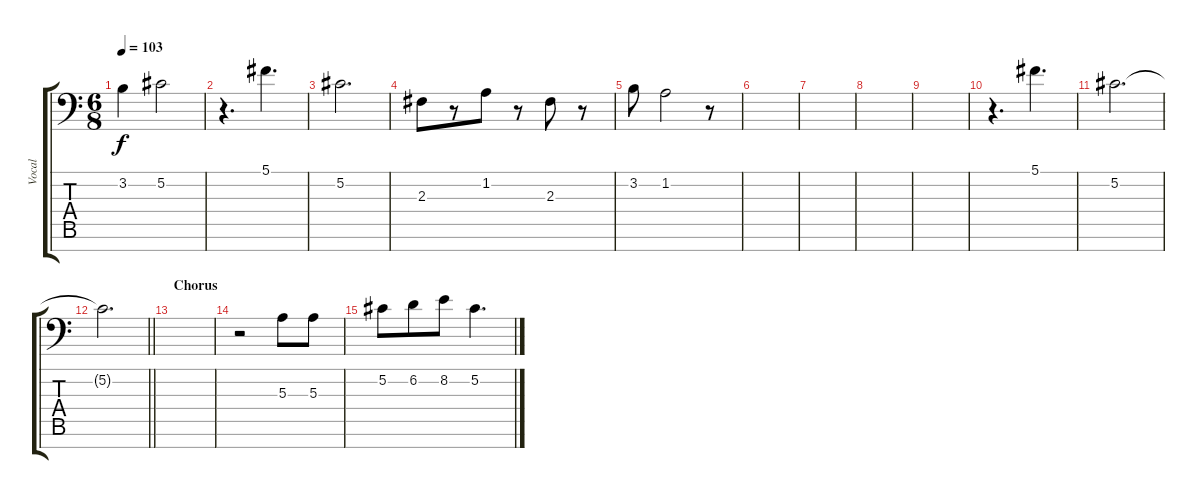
\track ("Vocal" "Vocal") {instrument lead6voice}
\staff {score tabs}
\tuning (Db4 Ab3 E3 B2 Gb2 Db2 Gb1) {hide}
\ts (6 8)
\tempo 103
\clef f4
\ks c
3.2.4{dy f} 5.2.2 |
r.4{d} 5.1.4{d} |
5.2.2{d} |
2.3.8 r.8 1.2.8 r.8 2.3.8 r.8 |
3.2.8 1.2.2 r.8 |
|
|
|
|
r.4{d} 5.1.4{d} |
5.2.2{d} |
\barLineRight lightlight
5.2{t}.2{d} |
\section ("" "Chorus")
|
r.2 5.3.8 5.3.8 |
5.2.8 6.2.8 8.2.8 5.2.4{d}
